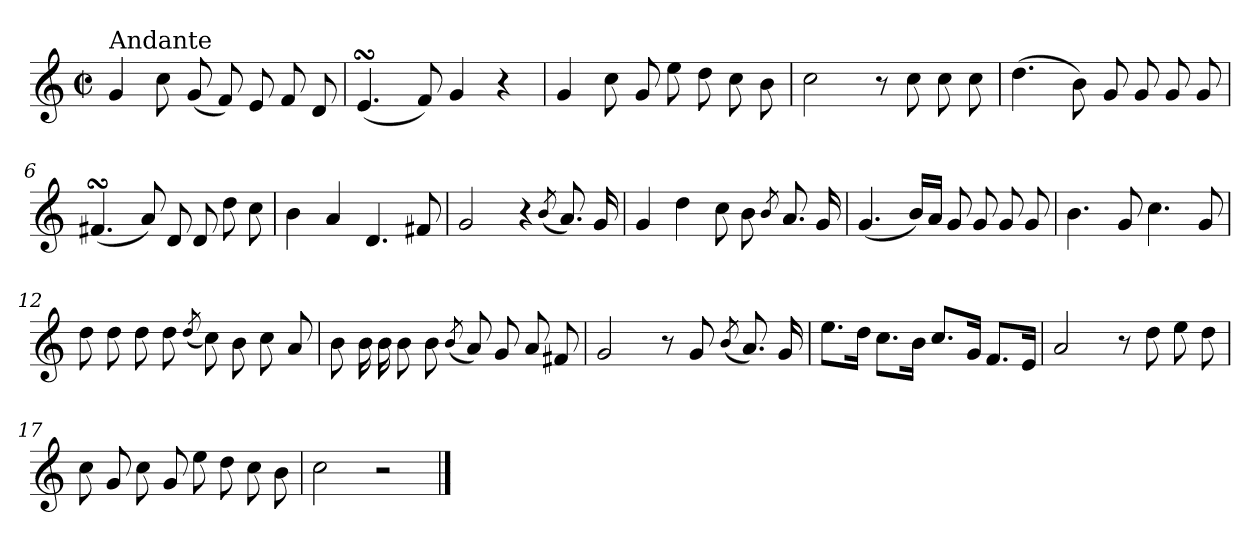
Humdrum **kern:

**kern
*part1
*staff1
*clefG2
*k[]
*C:
*M2/2
*met(c|)
=1
!LO:TX:a:t=Andante
4g/
8cc\
(<8g/
8f/)
8e/
8f/
8d/
=2
(<4.esSsS/
8f/)
4g/
4r
=3
4g/
8cc\
8g/
8ee\
8dd\
8cc\
8b\
=4
2cc\
8r
8cc\
8cc\
8cc\
=5
(>4.dd\
8b\)
8g/
8g/
8g/
8g/
!!LO:LB:g=z
=6
(<4.f#XsSsS/
8a/)
8d/
8d/
8dd\
8cc\
=7
4b\
4a/
4.d/
8f#X/
=8
2g/
4r
(<8qb/
8.a/)
16g/
=9
4g/
4dd\
8cc\
8b\
8qb/
8.a/
16g/
=10
(<4.g/
16b/LL)
16a/JJ
8g/
8g/
8g/
8g/
!!LO:LB:g=z
=11
4.b\
8g/
4.cc\
8g/
=12
8dd\
8dd\
8dd\
8dd\
(<8qdd/
8cc\)
8b\
8cc\
8a/
=13
8b\
16b\
16b\
8b\
8b\
(<8qb/
8a/)
8g/
8a/
8f#X/
=14
2g/
8r
8g/
(<8qb/
8.a/)
16g/
!!LO:LB:g=z
=15
8.ee\L
16dd\Jk
8.cc\L
16b\Jk
8.cc/L
16g/Jk
8.f/L
16e/Jk
=16
2a/
8r
8dd\
8ee\
8dd\
=17
8cc\
8g/
8cc\
8g/
8ee\
8dd\
8cc\
8b\
=18
2cc\
2r
==
*-
